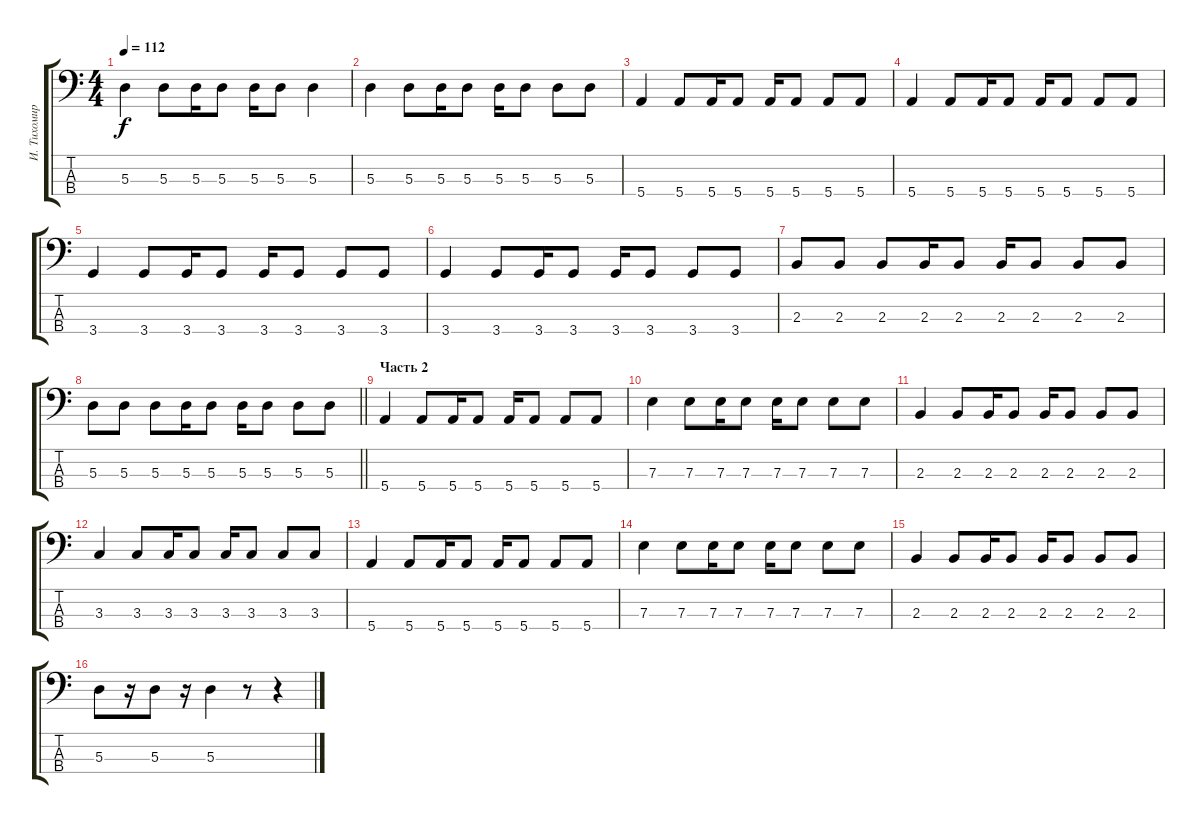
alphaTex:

\track ("И. Тихомиров" "И. Тихомир") {instrument electricbassfinger}
\staff {score tabs}
\tuning (G2 D2 A1 E1) {hide}
\ts (4 4)
\tempo 112
\clef f4
\ks c
5.3.4{dy f} 5.3.8 5.3.16 5.3.8 5.3.16 5.3.8 5.3.4 |
5.3.4 5.3.8 5.3.16 5.3.8 5.3.16 5.3.8 5.3.8 5.3.8 |
5.4.4 5.4.8 5.4.16 5.4.8 5.4.16 5.4.8 5.4.8 5.4.8 |
5.4.4 5.4.8 5.4.16 5.4.8 5.4.16 5.4.8 5.4.8 5.4.8 |
3.4.4 3.4.8 3.4.16 3.4.8 3.4.16 3.4.8 3.4.8 3.4.8 |
3.4.4 3.4.8 3.4.16 3.4.8 3.4.16 3.4.8 3.4.8 3.4.8 |
2.3.8 2.3.8 2.3.8 2.3.16 2.3.8 2.3.16 2.3.8 2.3.8 2.3.8 |
\barLineRight lightlight
5.3.8 5.3.8 5.3.8 5.3.16 5.3.8 5.3.16 5.3.8 5.3.8 5.3.8 |
\section ("" "Часть 2")
5.4.4 5.4.8 5.4.16 5.4.8 5.4.16 5.4.8 5.4.8 5.4.8 |
7.3.4 7.3.8 7.3.16 7.3.8 7.3.16 7.3.8 7.3.8 7.3.8 |
2.3.4 2.3.8 2.3.16 2.3.8 2.3.16 2.3.8 2.3.8 2.3.8 |
3.3.4 3.3.8 3.3.16 3.3.8 3.3.16 3.3.8 3.3.8 3.3.8 |
5.4.4 5.4.8 5.4.16 5.4.8 5.4.16 5.4.8 5.4.8 5.4.8 |
7.3.4 7.3.8 7.3.16 7.3.8 7.3.16 7.3.8 7.3.8 7.3.8 |
2.3.4 2.3.8 2.3.16 2.3.8 2.3.16 2.3.8 2.3.8 2.3.8 |
5.3.8 r.16 5.3.8 r.16 5.3.4 r.8 r.4
